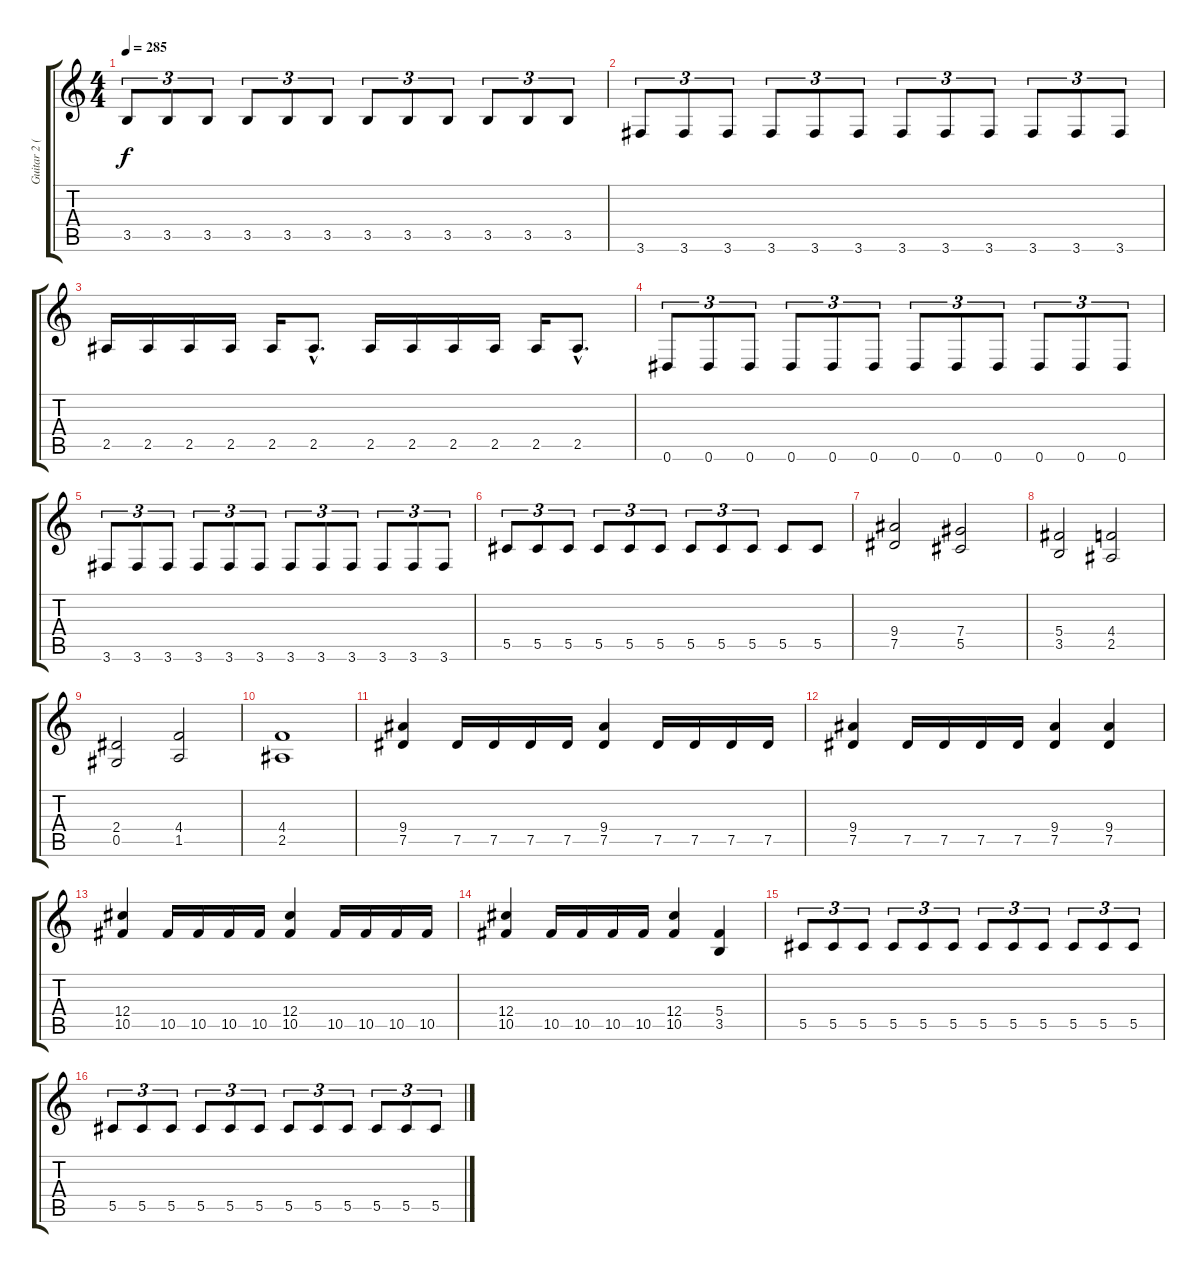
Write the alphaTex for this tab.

\track ("Guitar 2 (Ale)" "Guitar 2 (") {instrument distortionguitar}
\staff {score tabs}
\tuning (Eb4 Bb3 Gb3 Db3 Ab2 Eb2) {hide}
\ts (4 4)
\tempo 285
\clef g2
\ks c
3.5.8{tu (3 2) dy f} 3.5.8{tu (3 2)} 3.5.8{tu (3 2)} 3.5.8{tu (3 2)} 3.5.8{tu (3 2)} 3.5.8{tu (3 2)} 3.5.8{tu (3 2)} 3.5.8{tu (3 2)} 3.5.8{tu (3 2)} 3.5.8{tu (3 2)} 3.5.8{tu (3 2)} 3.5.8{tu (3 2)} |
3.6.8{tu (3 2)} 3.6.8{tu (3 2)} 3.6.8{tu (3 2)} 3.6.8{tu (3 2)} 3.6.8{tu (3 2)} 3.6.8{tu (3 2)} 3.6.8{tu (3 2)} 3.6.8{tu (3 2)} 3.6.8{tu (3 2)} 3.6.8{tu (3 2)} 3.6.8{tu (3 2)} 3.6.8{tu (3 2)} |
2.5.16 2.5.16 2.5.16 2.5.16 2.5.16 2.5{hac}.8{d} 2.5.16 2.5.16 2.5.16 2.5.16 2.5.16 2.5{hac}.8{d} |
0.6.8{tu (3 2)} 0.6.8{tu (3 2)} 0.6.8{tu (3 2)} 0.6.8{tu (3 2)} 0.6.8{tu (3 2)} 0.6.8{tu (3 2)} 0.6.8{tu (3 2)} 0.6.8{tu (3 2)} 0.6.8{tu (3 2)} 0.6.8{tu (3 2)} 0.6.8{tu (3 2)} 0.6.8{tu (3 2)} |
3.6.8{tu (3 2)} 3.6.8{tu (3 2)} 3.6.8{tu (3 2)} 3.6.8{tu (3 2)} 3.6.8{tu (3 2)} 3.6.8{tu (3 2)} 3.6.8{tu (3 2)} 3.6.8{tu (3 2)} 3.6.8{tu (3 2)} 3.6.8{tu (3 2)} 3.6.8{tu (3 2)} 3.6.8{tu (3 2)} |
5.5.8{tu (3 2)} 5.5.8{tu (3 2)} 5.5.8{tu (3 2)} 5.5.8{tu (3 2)} 5.5.8{tu (3 2)} 5.5.8{tu (3 2)} 5.5.8{tu (3 2)} 5.5.8{tu (3 2)} 5.5.8{tu (3 2)} 5.5.8 5.5.8 |
(9.4 7.5).2 (7.4 5.5).2 |
(5.4 3.5).2 (4.4 2.5).2 |
(2.4 0.5).2 (4.4 1.5).2 |
(4.4 2.5).1 |
(9.4 7.5).4 7.5.16 7.5.16 7.5.16 7.5.16 (9.4 7.5).4 7.5.16 7.5.16 7.5.16 7.5.16 |
(9.4 7.5).4 7.5.16 7.5.16 7.5.16 7.5.16 (9.4 7.5).4 (9.4 7.5).4 |
(12.4 10.5).4 10.5.16 10.5.16 10.5.16 10.5.16 (12.4 10.5).4 10.5.16 10.5.16 10.5.16 10.5.16 |
(12.4 10.5).4 10.5.16 10.5.16 10.5.16 10.5.16 (12.4 10.5).4 (5.4 3.5).4 |
5.5.8{tu (3 2)} 5.5.8{tu (3 2)} 5.5.8{tu (3 2)} 5.5.8{tu (3 2)} 5.5.8{tu (3 2)} 5.5.8{tu (3 2)} 5.5.8{tu (3 2)} 5.5.8{tu (3 2)} 5.5.8{tu (3 2)} 5.5.8{tu (3 2)} 5.5.8{tu (3 2)} 5.5.8{tu (3 2)} |
5.5.8{tu (3 2)} 5.5.8{tu (3 2)} 5.5.8{tu (3 2)} 5.5.8{tu (3 2)} 5.5.8{tu (3 2)} 5.5.8{tu (3 2)} 5.5.8{tu (3 2)} 5.5.8{tu (3 2)} 5.5.8{tu (3 2)} 5.5.8{tu (3 2)} 5.5.8{tu (3 2)} 5.5.8{tu (3 2)}
